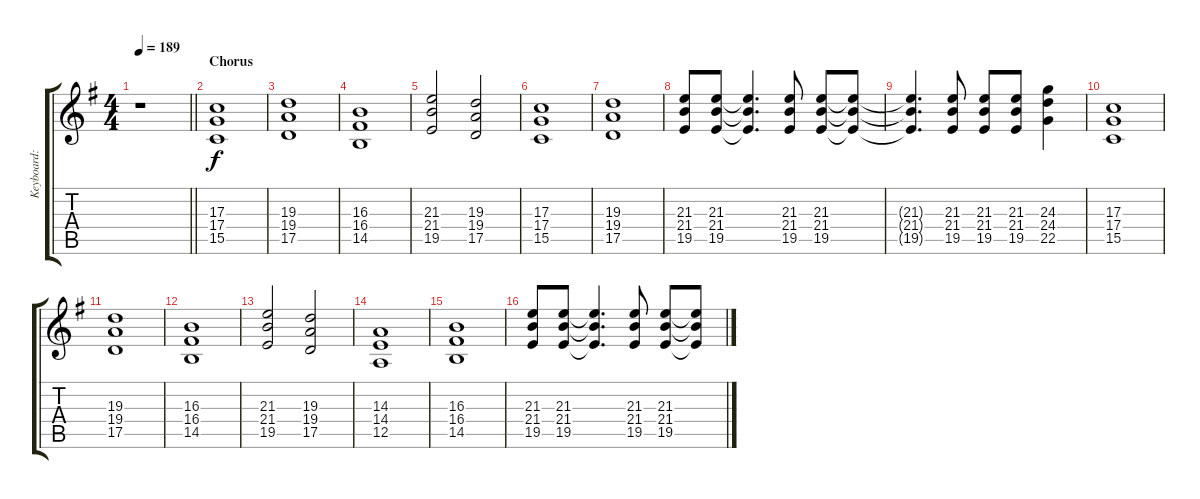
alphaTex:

\track ("Keyboard: Tsugumi Kotobuki" "Keyboard: ") {instrument lead2sawtooth}
\staff {score tabs}
\tuning (E4 B3 G3 D3 A2 E2) {hide}
\ts (4 4)
\tempo 189
\clef g2
\barLineRight lightlight
\ks g
r.1{dy f} |
\section ("" "Chorus")
(17.3 17.4 15.5).1{volume 14 instrument lead4chiff} |
(19.3 19.4 17.5).1 |
(16.3 16.4 14.5).1 |
(21.3 21.4 19.5).2 (19.3 19.4 17.5).2 |
(17.3 17.4 15.5).1 |
(19.3 19.4 17.5).1 |
(21.3 21.4 19.5).8 (21.3 21.4 19.5).8 (21.3{t} 21.4{t} 19.5{t}).4{d} (21.3 21.4 19.5).8 (21.3 21.4 19.5).8 (21.3{t} 21.4{t} 19.5{t}).8 |
(21.3{t} 21.4{t} 19.5{t}).4{d} (21.3 21.4 19.5).8 (21.3 21.4 19.5).8 (21.3 21.4 19.5).8 (24.3 24.4 22.5).4 |
(17.3 17.4 15.5).1 |
(19.3 19.4 17.5).1 |
(16.3 16.4 14.5).1 |
(21.3 21.4 19.5).2 (19.3 19.4 17.5).2 |
(14.3 14.4 12.5).1 |
(16.3 16.4 14.5).1 |
(21.3 21.4 19.5).8 (21.3 21.4 19.5).8 (21.3{t} 21.4{t} 19.5{t}).4{d} (21.3 21.4 19.5).8 (21.3 21.4 19.5).8 (21.3{t} 21.4{t} 19.5{t}).8
